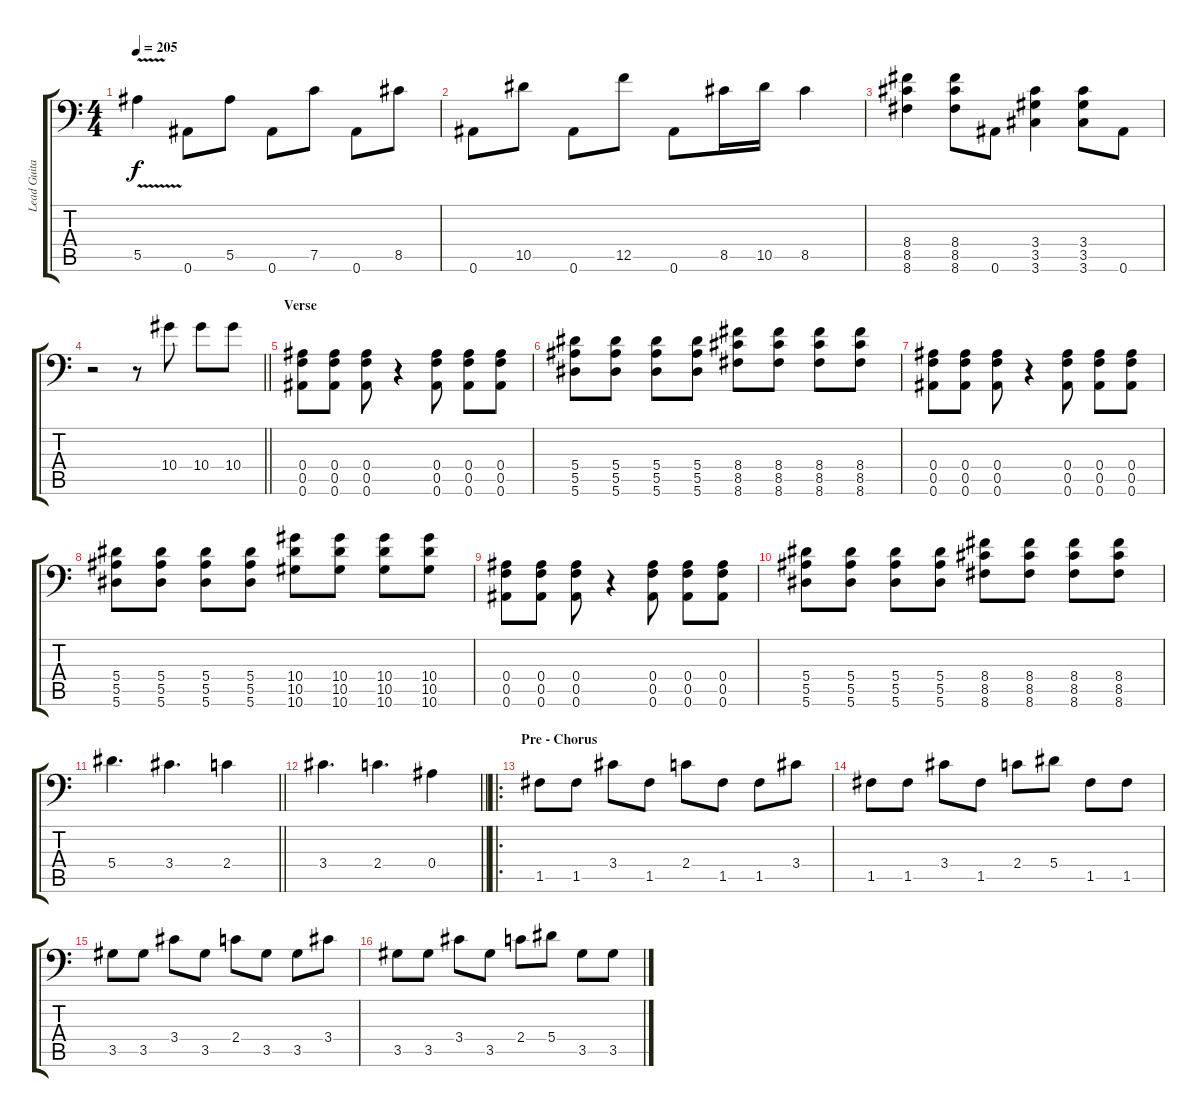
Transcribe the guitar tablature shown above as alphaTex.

\track ("Lead Guitar" "Lead Guita") {instrument distortionguitar}
\staff {score tabs}
\tuning (C4 G3 Eb3 Bb2 F2 Bb1) {hide}
\ts (4 4)
\tempo 205
\clef f4
\ks c
5.5{v}.4{dy f} 0.6.8 5.5.8 0.6.8 7.5.8 0.6.8 8.5.8 |
0.6.8 10.5.8 0.6.8 12.5.8 0.6.8 8.5.16 10.5.16 8.5.4 |
(8.4 8.5 8.6).4 (8.4 8.5 8.6).8 0.6.8 (3.4 3.5 3.6).4 (3.4 3.5 3.6).8 0.6.8 |
\barLineRight lightlight
r.2 r.8 10.4.8 10.4.8 10.4.8 |
\section ("" "Verse")
(0.4 0.5 0.6).8 (0.4 0.5 0.6).8 (0.4 0.5 0.6).8 r.4 (0.4 0.5 0.6).8 (0.4 0.5 0.6).8 (0.4 0.5 0.6).8 |
(5.4 5.5 5.6).8 (5.4 5.5 5.6).8 (5.4 5.5 5.6).8 (5.4 5.5 5.6).8 (8.4 8.5 8.6).8 (8.4 8.5 8.6).8 (8.4 8.5 8.6).8 (8.4 8.5 8.6).8 |
(0.4 0.5 0.6).8 (0.4 0.5 0.6).8 (0.4 0.5 0.6).8 r.4 (0.4 0.5 0.6).8 (0.4 0.5 0.6).8 (0.4 0.5 0.6).8 |
(5.4 5.5 5.6).8 (5.4 5.5 5.6).8 (5.4 5.5 5.6).8 (5.4 5.5 5.6).8 (10.4 10.5 10.6).8 (10.4 10.5 10.6).8 (10.4 10.5 10.6).8 (10.4 10.5 10.6).8 |
(0.4 0.5 0.6).8 (0.4 0.5 0.6).8 (0.4 0.5 0.6).8 r.4 (0.4 0.5 0.6).8 (0.4 0.5 0.6).8 (0.4 0.5 0.6).8 |
(5.4 5.5 5.6).8 (5.4 5.5 5.6).8 (5.4 5.5 5.6).8 (5.4 5.5 5.6).8 (8.4 8.5 8.6).8 (8.4 8.5 8.6).8 (8.4 8.5 8.6).8 (8.4 8.5 8.6).8 |
\barLineRight lightlight
5.4.4{d} 3.4.4{d} 2.4.4 |
\barLineRight lightlight
3.4.4{d} 2.4.4{d} 0.4.4 |
\ro
\section ("" "Pre - Chorus")
1.5.8 1.5.8 3.4.8 1.5.8 2.4.8 1.5.8 1.5.8 3.4.8 |
1.5.8 1.5.8 3.4.8 1.5.8 2.4.8 5.4.8 1.5.8 1.5.8 |
3.5.8 3.5.8 3.4.8 3.5.8 2.4.8 3.5.8 3.5.8 3.4.8 |
3.5.8 3.5.8 3.4.8 3.5.8 2.4.8 5.4.8 3.5.8 3.5.8
